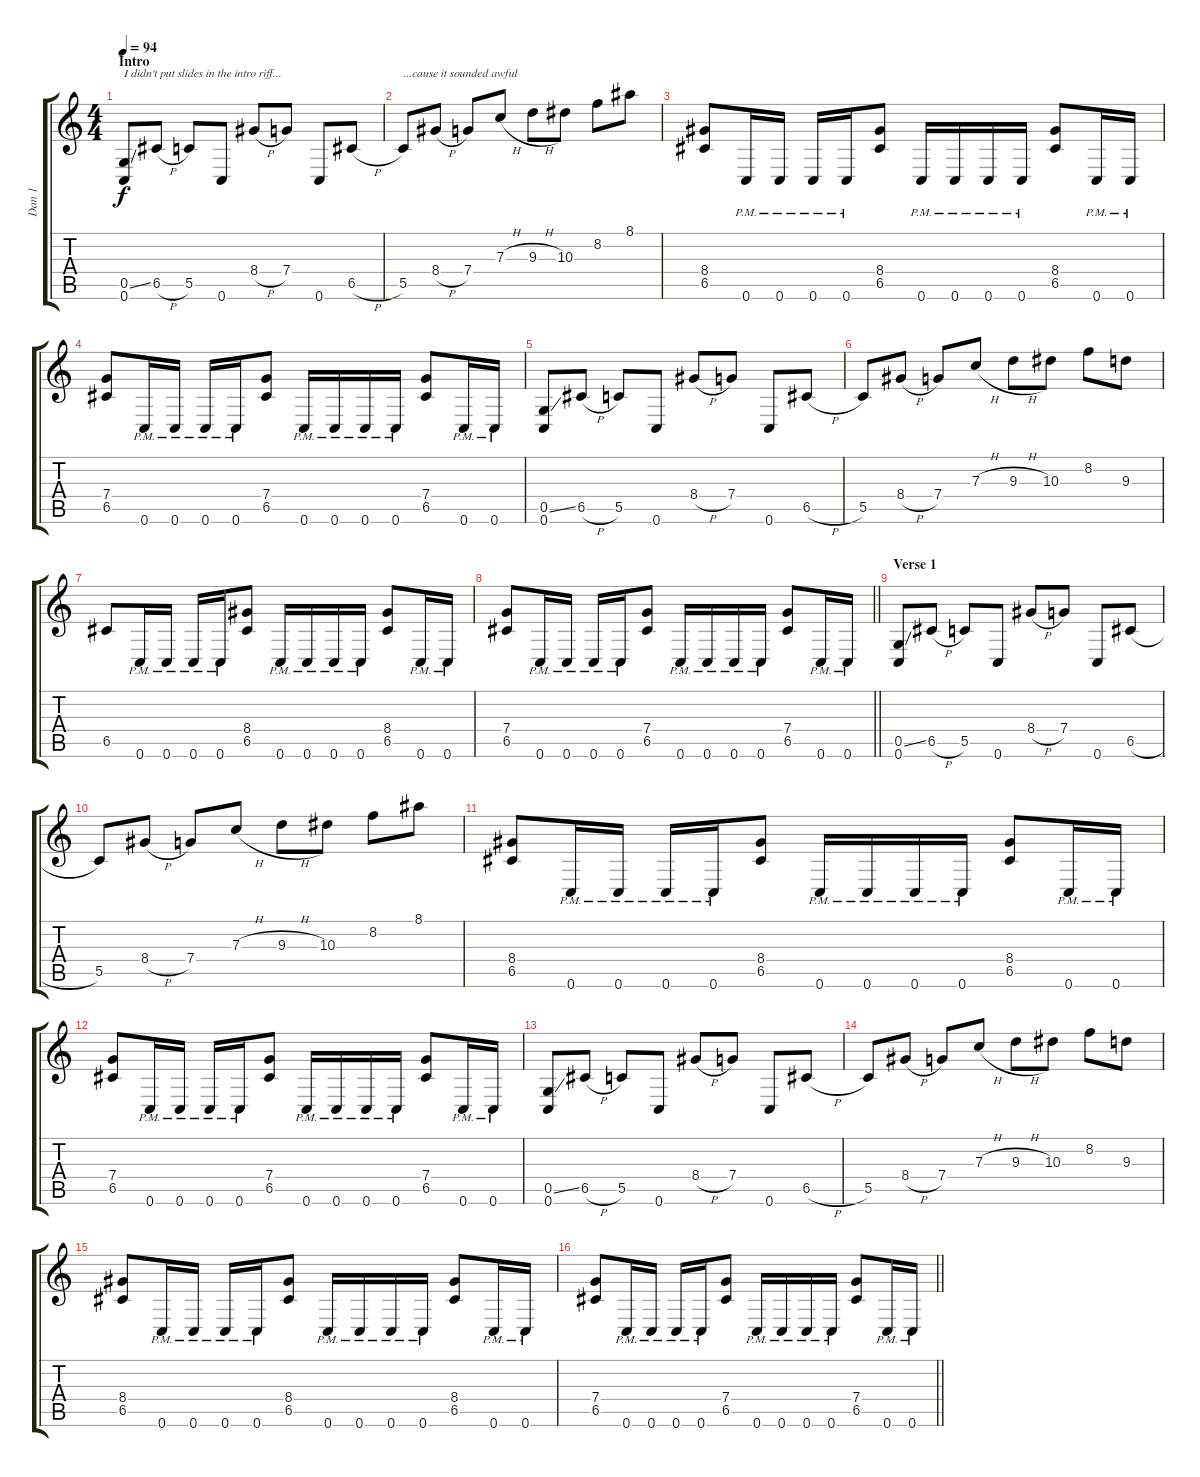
\track ("Dan 1" "Dan 1") {instrument distortionguitar}
\staff {score tabs}
\tuning (D4 A3 F3 C3 G2 C2) {hide}
\ts (4 4)
\section ("" "Intro")
\tempo 94
\clef g2
\ks c
(0.5{ss} 0.6).8{txt "I didn't put slides in the intro riff..." dy f instrument distortionguitar} 6.5{h}.8 5.5.8 0.6.8 8.4{h}.8 7.4.8 0.6.8 6.5{h}.8 |
5.5.8{txt "...cause it sounded awful"} 8.4{h}.8 7.4.8 7.3{h}.8 9.3{h}.8 10.3.8 8.2.8 8.1.8 |
(8.4 6.5).8 0.6{pm}.16 0.6{pm}.16 0.6{pm}.16 0.6{pm}.16 (8.4 6.5).8 0.6{pm}.16 0.6{pm}.16 0.6{pm}.16 0.6{pm}.16 (8.4 6.5).8 0.6{pm}.16 0.6{pm}.16 |
(7.4 6.5).8 0.6{pm}.16 0.6{pm}.16 0.6{pm}.16 0.6{pm}.16 (7.4 6.5).8 0.6{pm}.16 0.6{pm}.16 0.6{pm}.16 0.6{pm}.16 (7.4 6.5).8 0.6{pm}.16 0.6{pm}.16 |
(0.5{ss} 0.6).8 6.5{h}.8 5.5.8 0.6.8 8.4{h}.8 7.4.8 0.6.8 6.5{h}.8 |
5.5.8 8.4{h}.8 7.4.8 7.3{h}.8 9.3{h}.8 10.3.8 8.2.8 9.3.8 |
6.5.8 0.6{pm}.16 0.6{pm}.16 0.6{pm}.16 0.6{pm}.16 (8.4 6.5).8 0.6{pm}.16 0.6{pm}.16 0.6{pm}.16 0.6{pm}.16 (8.4 6.5).8 0.6{pm}.16 0.6{pm}.16 |
\barLineRight lightlight
(7.4 6.5).8 0.6{pm}.16 0.6{pm}.16 0.6{pm}.16 0.6{pm}.16 (7.4 6.5).8 0.6{pm}.16 0.6{pm}.16 0.6{pm}.16 0.6{pm}.16 (7.4 6.5).8 0.6{pm}.16 0.6{pm}.16 |
\section ("" "Verse 1")
(0.5{ss} 0.6).8 6.5{h}.8 5.5.8 0.6.8 8.4{h}.8 7.4.8 0.6.8 6.5{h}.8 |
5.5.8 8.4{h}.8 7.4.8 7.3{h}.8 9.3{h}.8 10.3.8 8.2.8 8.1.8 |
(8.4 6.5).8 0.6{pm}.16 0.6{pm}.16 0.6{pm}.16 0.6{pm}.16 (8.4 6.5).8 0.6{pm}.16 0.6{pm}.16 0.6{pm}.16 0.6{pm}.16 (8.4 6.5).8 0.6{pm}.16 0.6{pm}.16 |
(7.4 6.5).8 0.6{pm}.16 0.6{pm}.16 0.6{pm}.16 0.6{pm}.16 (7.4 6.5).8 0.6{pm}.16 0.6{pm}.16 0.6{pm}.16 0.6{pm}.16 (7.4 6.5).8 0.6{pm}.16 0.6{pm}.16 |
(0.5{ss} 0.6).8 6.5{h}.8 5.5.8 0.6.8 8.4{h}.8 7.4.8 0.6.8 6.5{h}.8 |
5.5.8 8.4{h}.8 7.4.8 7.3{h}.8 9.3{h}.8 10.3.8 8.2.8 9.3.8 |
(8.4 6.5).8 0.6{pm}.16 0.6{pm}.16 0.6{pm}.16 0.6{pm}.16 (8.4 6.5).8 0.6{pm}.16 0.6{pm}.16 0.6{pm}.16 0.6{pm}.16 (8.4 6.5).8 0.6{pm}.16 0.6{pm}.16 |
\barLineRight lightlight
(7.4 6.5).8 0.6{pm}.16 0.6{pm}.16 0.6{pm}.16 0.6{pm}.16 (7.4 6.5).8 0.6{pm}.16 0.6{pm}.16 0.6{pm}.16 0.6{pm}.16 (7.4 6.5).8 0.6{pm}.16 0.6{pm}.16
